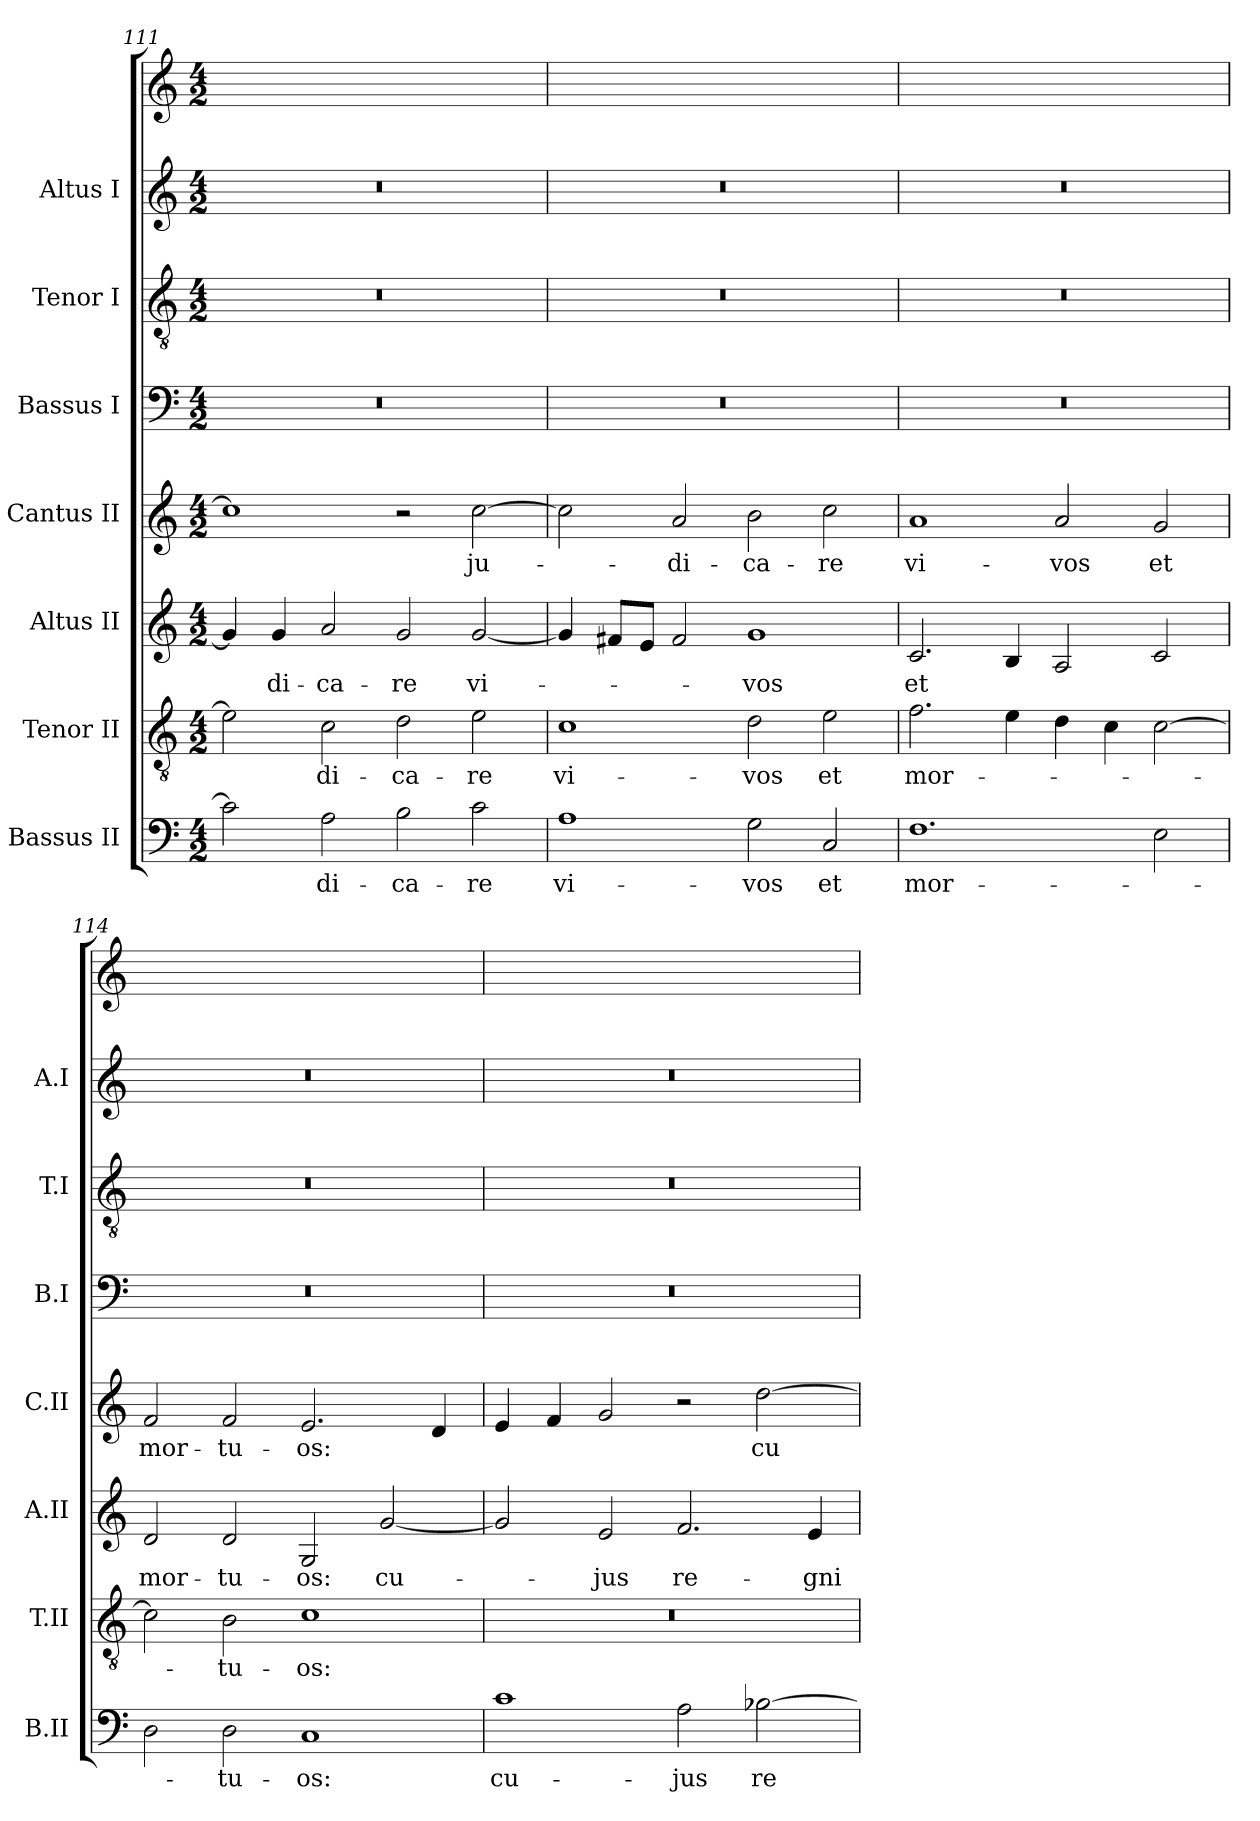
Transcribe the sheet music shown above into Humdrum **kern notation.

**kern	**text	**kern	**text	**kern	**text	**kern	**text	**kern	**kern	**kern	**kern
*part8	*part8	*part7	*part7	*part6	*part6	*part5	*part5	*part4	*part3	*part2	*part1
*staff8	*staff8	*staff7	*staff7	*staff6	*staff6	*staff5	*staff5	*staff4	*staff3	*staff2	*staff1
*I"Bassus II	*	*I"Tenor II	*	*I"Altus II	*	*I"Cantus II	*	*I"Bassus I	*I"Tenor I	*I"Altus I	*
*I'B.II	*	*I'T.II	*	*I'A.II	*	*I'C.II	*	*I'B.I	*I'T.I	*I'A.I	*
*clefF4	*	*clefGv2	*	*clefG2	*	*clefG2	*	*clefF4	*clefGv2	*clefG2	*clefG2
*	*	*ITrd7c12	*	*	*	*	*	*	*ITrd7c12	*	*
*k[]	*	*k[]	*	*k[]	*	*k[]	*	*k[]	*k[]	*k[]	*k[]
*C:	*	*C:	*	*C:	*	*C:	*	*C:	*C:	*C:	*C:
*M4/2	*	*M4/2	*	*M4/2	*	*M4/2	*	*M4/2	*M4/2	*M4/2	*M4/2
=111	=111	=111	=111	=111	=111	=111	=111	=111	=111	=111	=111
2c\]	.	2E\]	.	4g/]	.	1cc\]	.	0r	0r	0r	0ryy
.	.	.	.	4g/	-di-	.	.	.	.	.	.
2A\	-di-	2C\	-di-	2a/	-ca-	.	.	.	.	.	.
2B\	-ca-	2D\	-ca-	2g/	-re	2r	.	.	.	.	.
2c\	-re	2E\	-re	[2g/	vi-	[2cc\	ju-	.	.	.	.
=112	=112	=112	=112	=112	=112	=112	=112	=112	=112	=112	=112
1A\	vi-	1C\	vi-	4g/]	.	2cc\]	.	0r	0r	0r	0ryy
.	.	.	.	8f#/L	.	.	.	.	.	.	.
.	.	.	.	8e/J	.	.	.	.	.	.	.
.	.	.	.	2f#/	.	2a/	-di-	.	.	.	.
2G\	-vos	2D\	-vos	1g/	-vos	2b\	-ca-	.	.	.	.
2C/	et	2E\	et	.	.	2cc\	-re	.	.	.	.
=113	=113	=113	=113	=113	=113	=113	=113	=113	=113	=113	=113
1.F\	mor-	2.F\	mor-	2.c/	et	1a/	vi-	0r	0r	0r	0ryy
.	.	4E\	.	4B/	.	.	.	.	.	.	.
.	.	4D\	.	2A/	.	2a/	-vos	.	.	.	.
.	.	4C\	.	.	.	.	.	.	.	.	.
2E\	.	[2C\	.	2c/	.	2g/	et	.	.	.	.
=114	=114	=114	=114	=114	=114	=114	=114	=114	=114	=114	=114
2D\	.	2C\]	.	2d/	mor-	2f/	mor-	0r	0r	0r	0ryy
2D\	-tu-	2BB\	-tu-	2d/	-tu-	2f/	-tu-	.	.	.	.
1C/	-os:	1C\	-os:	2G/	-os:	2.e/	-os:	.	.	.	.
.	.	.	.	[2g/	cu-	.	.	.	.	.	.
.	.	.	.	.	.	4d/	.	.	.	.	.
=115	=115	=115	=115	=115	=115	=115	=115	=115	=115	=115	=115
1c\	cu-	0r	.	2g/]	.	4e/	.	0r	0r	0r	0ryy
.	.	.	.	.	.	4f/	.	.	.	.	.
.	.	.	.	2e/	-jus	2g/	.	.	.	.	.
2A\	-jus	.	.	2.f/	re-	2r	.	.	.	.	.
[2B-X\	re-	.	.	.	.	[2dd\	cu-	.	.	.	.
.	.	.	.	4e/	-gni	.	.	.	.	.	.
=	=	=	=	=	=	=	=	=	=	=	=
*-	*-	*-	*-	*-	*-	*-	*-	*-	*-	*-	*-
